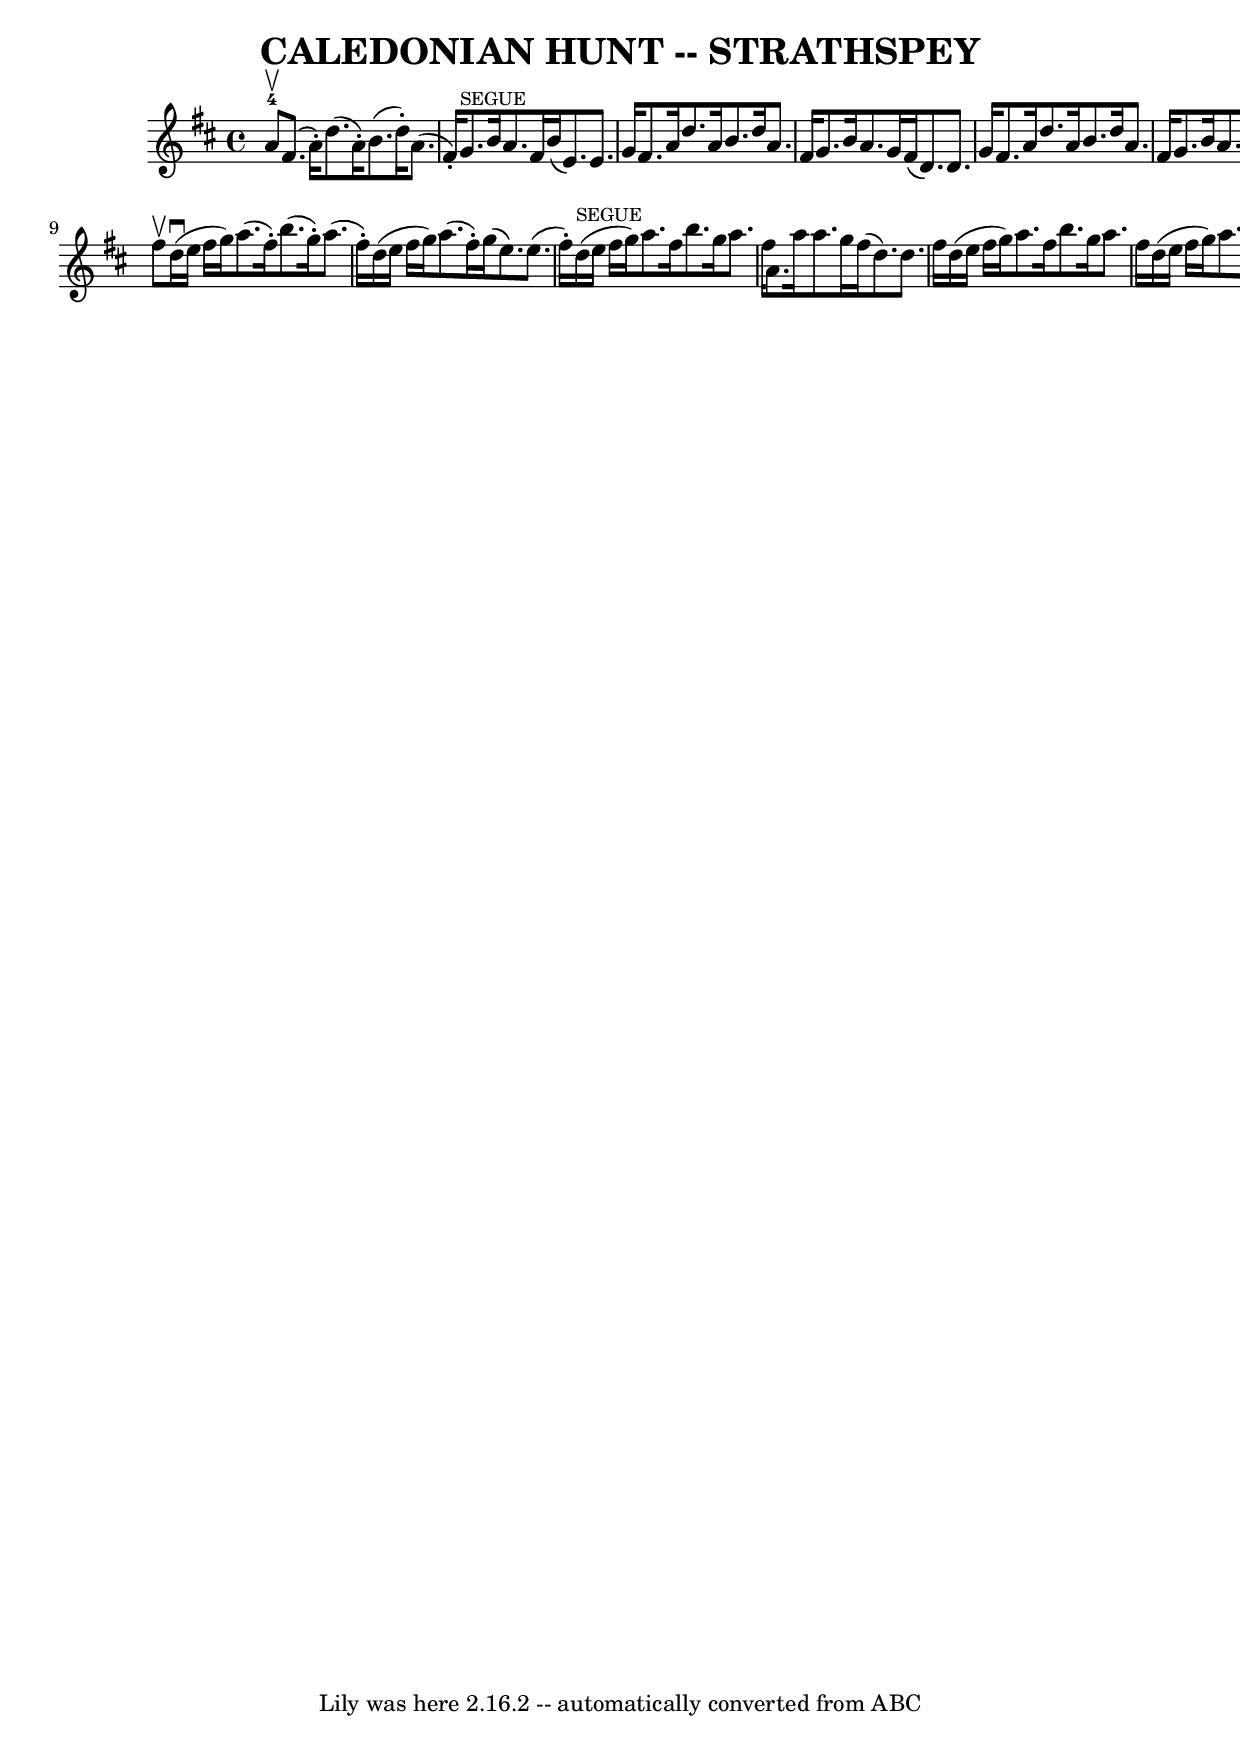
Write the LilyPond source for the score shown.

\version "2.16.2"
\include "Mammoth.ily"
\header {
  %% book = "Ryan's Mammoth Collection of Fiddle Tunes"
  composer = ""
  crossRefNumber = "1"
  footnotes = ""
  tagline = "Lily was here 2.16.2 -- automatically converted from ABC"
  title = "CALEDONIAN HUNT -- STRATHSPEY"

}
voicedefault =  {


  \override Staff.TimeSignature #'style = #'C
  \time 4/4 
  \key d \major
  a'8-4^\upbow   |
  fis'8. (a'16 -. 
  -) d''8. (a'16 -.) b'8. (d''16 -.) a'8. (fis'16 -.)   
  |
  g'8.^\segue b'16 a'8. fis'16 b'16 (e'8.) e'8. 
  g'16    |
  fis'8. a'16 d''8. a'16 b'8. d''16    
  a'8. fis'16    |
  g'8. b'16 a'8. g'16 fis'16 (d'8.  
  -) d'8. g'16    |
  fis'8. a'16 d''8. a'16 b'8.    
  d''16 a'8. fis'16    |
  g'8. b'16 a'8. fis'16 b'16 (
  e'8.) e'8. g'16    |
  fis'8. a'16 d''8. a'16    
  b'16 (cis''16 d''8) a'8. g'16    |
  fis'8. a'16      
  d'8.-4 g''16 fis''8. (d''16) d''8    \bar "|." fis''8 ^\upbow   |
  d''16 (^\downbow e''16 fis''16 g''16)   
  a''8. (fis''16 -.) b''8. (g''16 -.) a''8. (fis''16 -.)   
  |
  d''16 (e''16 fis''16 g''16) a''8. (fis''16 -.)   
  g''16 (e''8.) e''8. (fis''16 -.)   |
  d''16^\segue(
  e''16 fis''16 g''16) a''8. fis''16 b''8. g''16 a''8.    
  fis''16    |
  a'8. a''16 a''8. g''16 fis''16 (d''8.)  
  d''8. fis''16    |
  d''16 (e''16 fis''16 g''16)   
  a''8. fis''16 b''8. g''16 a''8. fis''16    |
  d''16 (
  e''16 fis''16 g''16) a''8. fis''16 g''16 (e''8.) e''8. 
  g''16    |
  fis''8. d''16 e''8. fis''16 d''8. b'16  
  a'8. fis'16    |
  a'8. b'16 d''8. e''16 fis''16 (
  d''8.) d''8    \bar "|."   

}

\score{
  <<

    \context Staff="default"
    {
      \voicedefault 
      
    }

  >>
  \layout {
    
  }
  \midi {
  }

}
